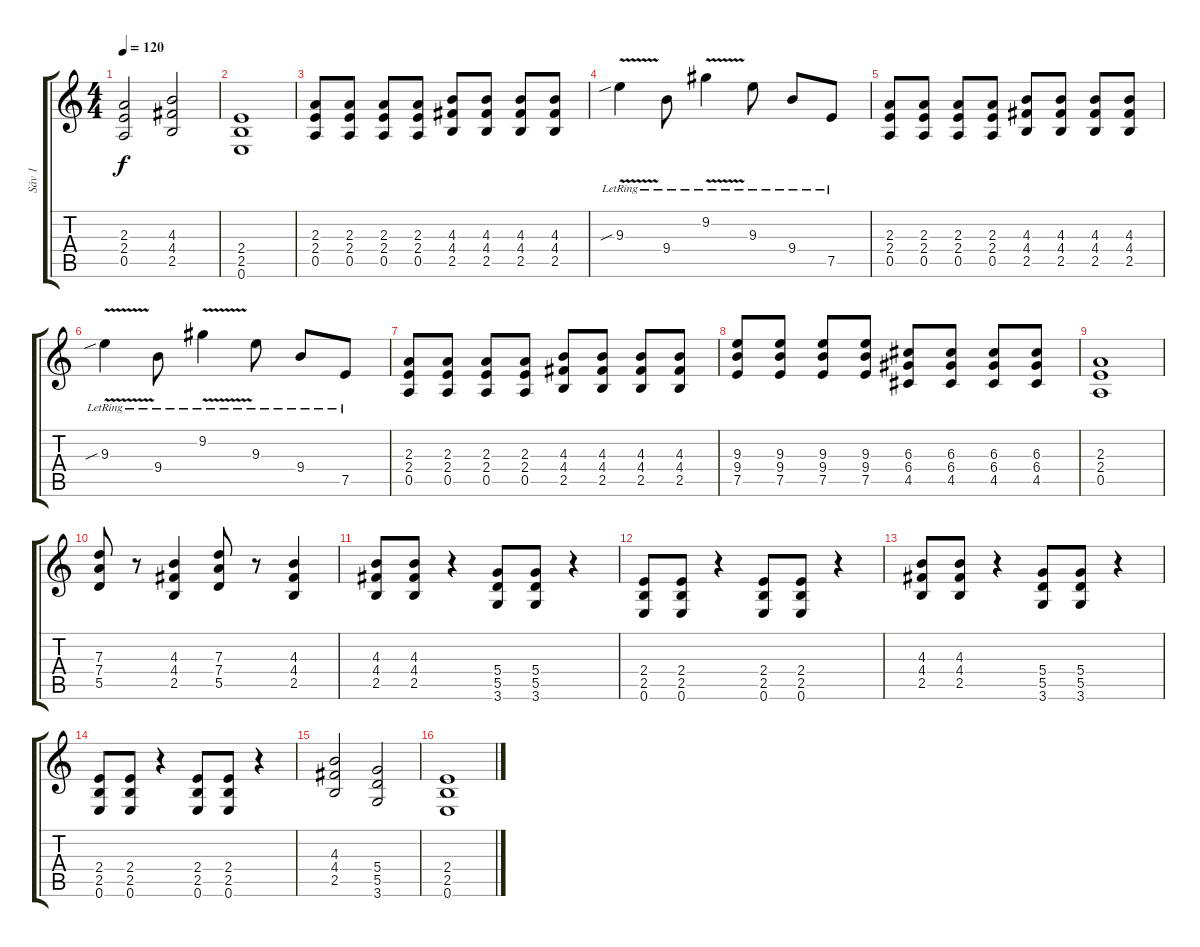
\track ("Sáv 1" "Sáv 1") {instrument electricguitarclean}
\staff {score tabs}
\tuning (E4 B3 G3 D3 A2 E2) {hide}
\ts (4 4)
\tempo 120
\clef g2
\ks c
(2.3 2.4 0.5).2{dy f} (4.3 4.4 2.5).2 |
(2.4 2.5 0.6).1 |
(2.3 2.4 0.5).8 (2.3 2.4 0.5).8 (2.3 2.4 0.5).8 (2.3 2.4 0.5).8 (4.3 4.4 2.5).8 (4.3 4.4 2.5).8 (4.3 4.4 2.5).8 (4.3 4.4 2.5).8 |
9.3{v sib lr}.4 9.4{lr}.8 9.2{v lr}.4 9.3{lr}.8 9.4{lr}.8 7.5{lr}.8 |
(2.3 2.4 0.5).8 (2.3 2.4 0.5).8 (2.3 2.4 0.5).8 (2.3 2.4 0.5).8 (4.3 4.4 2.5).8 (4.3 4.4 2.5).8 (4.3 4.4 2.5).8 (4.3 4.4 2.5).8 |
9.3{v sib lr}.4 9.4{lr}.8 9.2{v lr}.4 9.3{lr}.8 9.4{lr}.8 7.5{lr}.8 |
(2.3 2.4 0.5).8 (2.3 2.4 0.5).8 (2.3 2.4 0.5).8 (2.3 2.4 0.5).8 (4.3 4.4 2.5).8 (4.3 4.4 2.5).8 (4.3 4.4 2.5).8 (4.3 4.4 2.5).8 |
(9.3 9.4 7.5).8 (9.3 9.4 7.5).8 (9.3 9.4 7.5).8 (9.3 9.4 7.5).8 (6.3 6.4 4.5).8 (6.3 6.4 4.5).8 (6.3 6.4 4.5).8 (6.3 6.4 4.5).8 |
(2.3 2.4 0.5).1 |
(7.3 7.4 5.5).8 r.8 (4.3 4.4 2.5).4 (7.3 7.4 5.5).8 r.8 (4.3 4.4 2.5).4 |
(4.3 4.4 2.5).8 (4.3 4.4 2.5).8 r.4 (5.4 5.5 3.6).8 (5.4 5.5 3.6).8 r.4 |
(2.4 2.5 0.6).8 (2.4 2.5 0.6).8 r.4 (2.4 2.5 0.6).8 (2.4 2.5 0.6).8 r.4 |
(4.3 4.4 2.5).8 (4.3 4.4 2.5).8 r.4 (5.4 5.5 3.6).8 (5.4 5.5 3.6).8 r.4 |
(2.4 2.5 0.6).8 (2.4 2.5 0.6).8 r.4 (2.4 2.5 0.6).8 (2.4 2.5 0.6).8 r.4 |
(4.3 4.4 2.5).2 (5.4 5.5 3.6).2 |
(2.4 2.5 0.6).1
